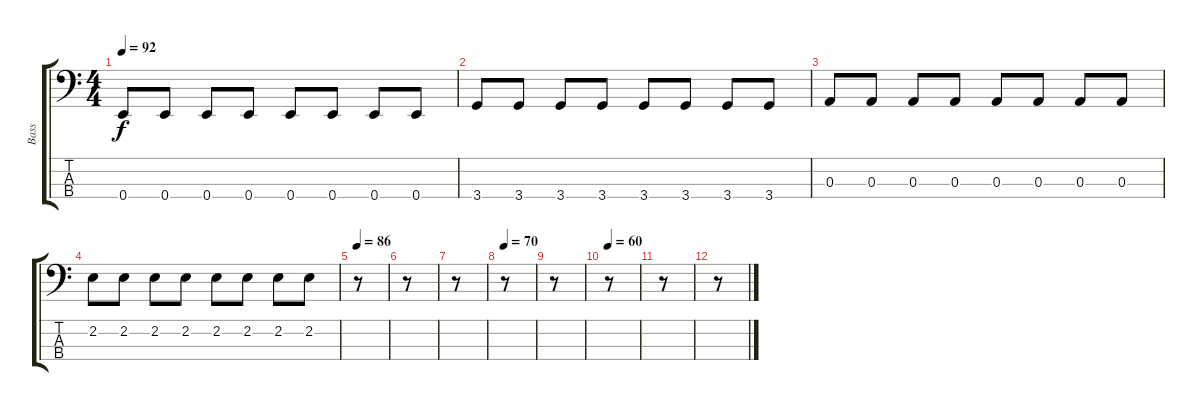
\track ("Bass" "Bass") {instrument electricbassfinger}
\staff {score tabs}
\tuning (G2 D2 A1 E1) {hide}
\ts (4 4)
\tempo 92
\clef f4
\ks c
0.4.8{dy f} 0.4.8 0.4.8 0.4.8 0.4.8 0.4.8 0.4.8 0.4.8 |
3.4.8 3.4.8 3.4.8 3.4.8 3.4.8 3.4.8 3.4.8 3.4.8 |
0.3.8 0.3.8 0.3.8 0.3.8 0.3.8 0.3.8 0.3.8 0.3.8 |
2.2.8 2.2.8 2.2.8 2.2.8 2.2.8 2.2.8 2.2.8 2.2.8 |
\tempo 86
r.8 |
r.8 |
r.8 |
\tempo 70
r.8 |
r.8 |
\tempo 60
r.8 |
r.8 |
r.8
